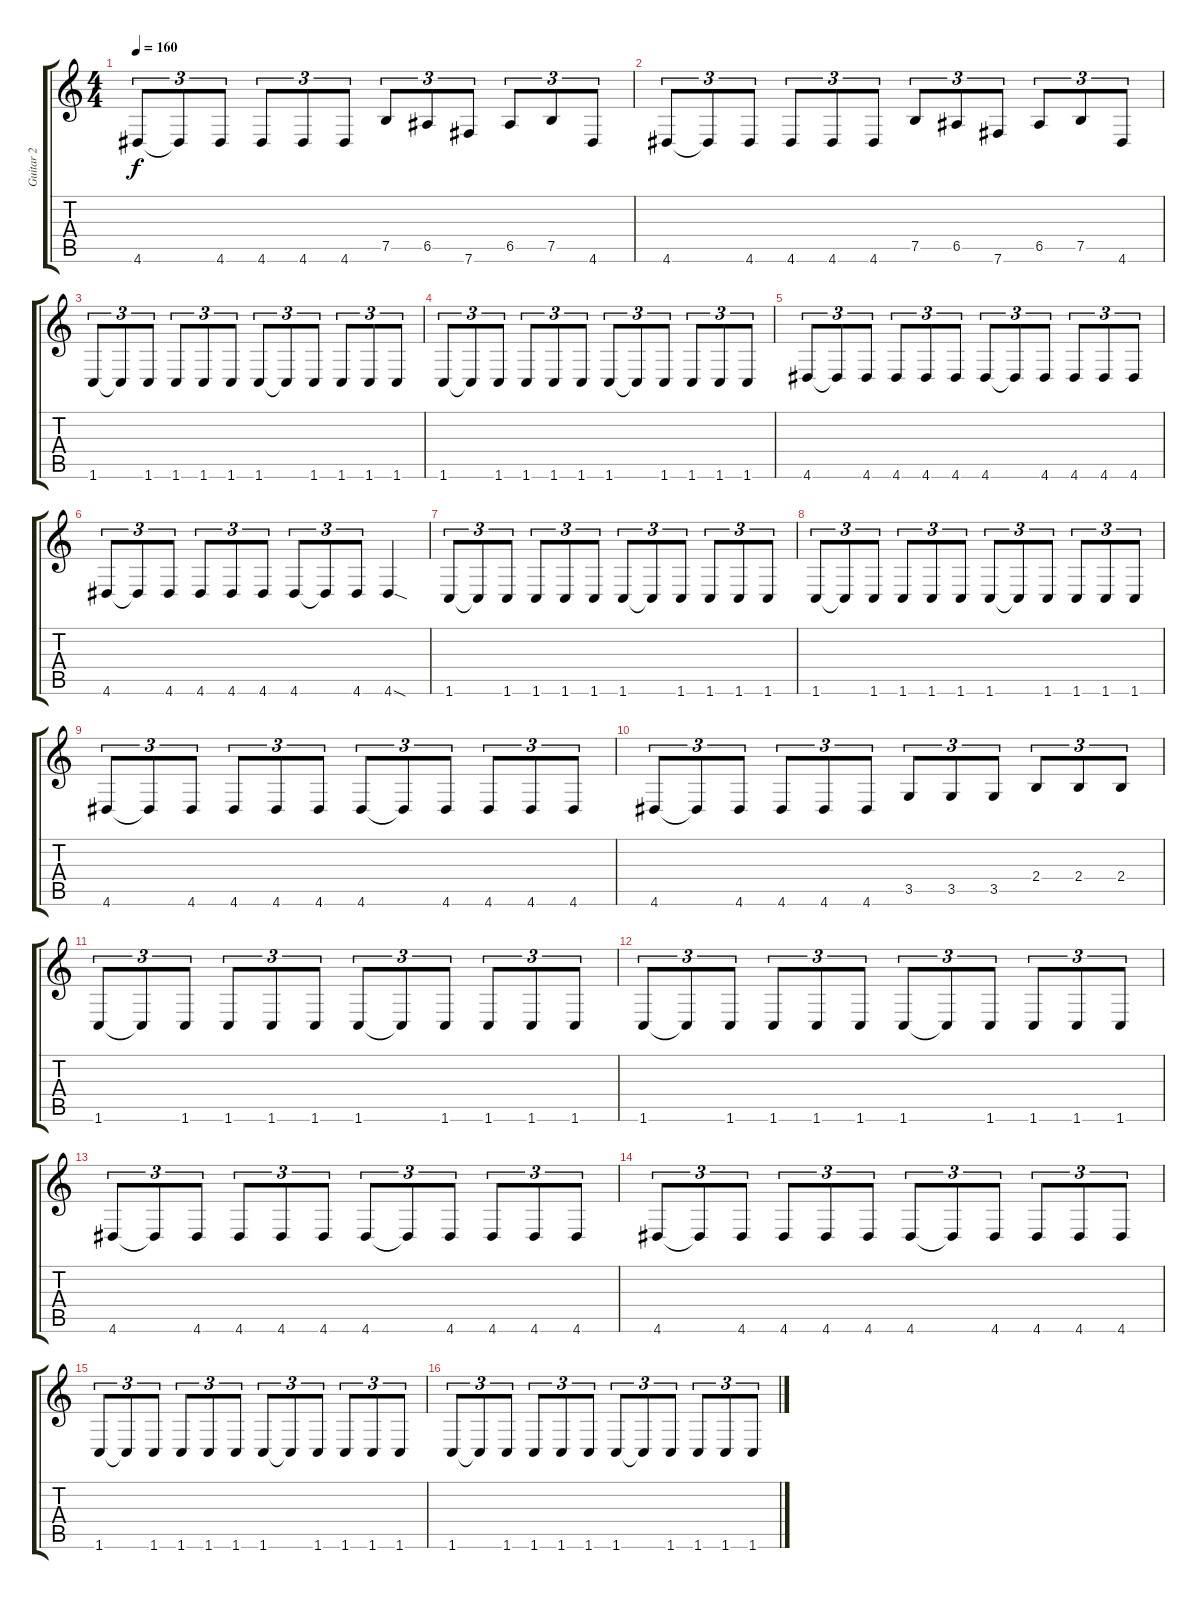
\track ("Guitar 2" "Guitar 2") {instrument distortionguitar}
\staff {score tabs}
\tuning (B3 Gb3 D3 A2 E2 B1) {hide}
\ts (4 4)
\tempo 160
\clef g2
\ks c
4.6.8{tu (3 2) dy f} 4.6{t}.8{tu (3 2)} 4.6.8{tu (3 2)} 4.6.8{tu (3 2)} 4.6.8{tu (3 2)} 4.6.8{tu (3 2)} 7.5.8{tu (3 2)} 6.5.8{tu (3 2)} 7.6.8{tu (3 2)} 6.5.8{tu (3 2)} 7.5.8{tu (3 2)} 4.6.8{tu (3 2)} |
4.6.8{tu (3 2)} 4.6{t}.8{tu (3 2)} 4.6.8{tu (3 2)} 4.6.8{tu (3 2)} 4.6.8{tu (3 2)} 4.6.8{tu (3 2)} 7.5.8{tu (3 2)} 6.5.8{tu (3 2)} 7.6.8{tu (3 2)} 6.5.8{tu (3 2)} 7.5.8{tu (3 2)} 4.6.8{tu (3 2)} |
1.6.8{tu (3 2)} 1.6{t}.8{tu (3 2)} 1.6.8{tu (3 2)} 1.6.8{tu (3 2)} 1.6.8{tu (3 2)} 1.6.8{tu (3 2)} 1.6.8{tu (3 2)} 1.6{t}.8{tu (3 2)} 1.6.8{tu (3 2)} 1.6.8{tu (3 2)} 1.6.8{tu (3 2)} 1.6.8{tu (3 2)} |
1.6.8{tu (3 2)} 1.6{t}.8{tu (3 2)} 1.6.8{tu (3 2)} 1.6.8{tu (3 2)} 1.6.8{tu (3 2)} 1.6.8{tu (3 2)} 1.6.8{tu (3 2)} 1.6{t}.8{tu (3 2)} 1.6.8{tu (3 2)} 1.6.8{tu (3 2)} 1.6.8{tu (3 2)} 1.6.8{tu (3 2)} |
4.6.8{tu (3 2)} 4.6{t}.8{tu (3 2)} 4.6.8{tu (3 2)} 4.6.8{tu (3 2)} 4.6.8{tu (3 2)} 4.6.8{tu (3 2)} 4.6.8{tu (3 2)} 4.6{t}.8{tu (3 2)} 4.6.8{tu (3 2)} 4.6.8{tu (3 2)} 4.6.8{tu (3 2)} 4.6.8{tu (3 2)} |
4.6.8{tu (3 2)} 4.6{t}.8{tu (3 2)} 4.6.8{tu (3 2)} 4.6.8{tu (3 2)} 4.6.8{tu (3 2)} 4.6.8{tu (3 2)} 4.6.8{tu (3 2)} 4.6{t}.8{tu (3 2)} 4.6.8{tu (3 2)} 4.6{sod}.4 |
1.6.8{tu (3 2)} 1.6{t}.8{tu (3 2)} 1.6.8{tu (3 2)} 1.6.8{tu (3 2)} 1.6.8{tu (3 2)} 1.6.8{tu (3 2)} 1.6.8{tu (3 2)} 1.6{t}.8{tu (3 2)} 1.6.8{tu (3 2)} 1.6.8{tu (3 2)} 1.6.8{tu (3 2)} 1.6.8{tu (3 2)} |
1.6.8{tu (3 2)} 1.6{t}.8{tu (3 2)} 1.6.8{tu (3 2)} 1.6.8{tu (3 2)} 1.6.8{tu (3 2)} 1.6.8{tu (3 2)} 1.6.8{tu (3 2)} 1.6{t}.8{tu (3 2)} 1.6.8{tu (3 2)} 1.6.8{tu (3 2)} 1.6.8{tu (3 2)} 1.6.8{tu (3 2)} |
4.6.8{tu (3 2)} 4.6{t}.8{tu (3 2)} 4.6.8{tu (3 2)} 4.6.8{tu (3 2)} 4.6.8{tu (3 2)} 4.6.8{tu (3 2)} 4.6.8{tu (3 2)} 4.6{t}.8{tu (3 2)} 4.6.8{tu (3 2)} 4.6.8{tu (3 2)} 4.6.8{tu (3 2)} 4.6.8{tu (3 2)} |
4.6.8{tu (3 2)} 4.6{t}.8{tu (3 2)} 4.6.8{tu (3 2)} 4.6.8{tu (3 2)} 4.6.8{tu (3 2)} 4.6.8{tu (3 2)} 3.5.8{tu (3 2)} 3.5.8{tu (3 2)} 3.5.8{tu (3 2)} 2.4.8{tu (3 2)} 2.4.8{tu (3 2)} 2.4.8{tu (3 2)} |
1.6.8{tu (3 2)} 1.6{t}.8{tu (3 2)} 1.6.8{tu (3 2)} 1.6.8{tu (3 2)} 1.6.8{tu (3 2)} 1.6.8{tu (3 2)} 1.6.8{tu (3 2)} 1.6{t}.8{tu (3 2)} 1.6.8{tu (3 2)} 1.6.8{tu (3 2)} 1.6.8{tu (3 2)} 1.6.8{tu (3 2)} |
1.6.8{tu (3 2)} 1.6{t}.8{tu (3 2)} 1.6.8{tu (3 2)} 1.6.8{tu (3 2)} 1.6.8{tu (3 2)} 1.6.8{tu (3 2)} 1.6.8{tu (3 2)} 1.6{t}.8{tu (3 2)} 1.6.8{tu (3 2)} 1.6.8{tu (3 2)} 1.6.8{tu (3 2)} 1.6.8{tu (3 2)} |
4.6.8{tu (3 2)} 4.6{t}.8{tu (3 2)} 4.6.8{tu (3 2)} 4.6.8{tu (3 2)} 4.6.8{tu (3 2)} 4.6.8{tu (3 2)} 4.6.8{tu (3 2)} 4.6{t}.8{tu (3 2)} 4.6.8{tu (3 2)} 4.6.8{tu (3 2)} 4.6.8{tu (3 2)} 4.6.8{tu (3 2)} |
4.6.8{tu (3 2)} 4.6{t}.8{tu (3 2)} 4.6.8{tu (3 2)} 4.6.8{tu (3 2)} 4.6.8{tu (3 2)} 4.6.8{tu (3 2)} 4.6.8{tu (3 2)} 4.6{t}.8{tu (3 2)} 4.6.8{tu (3 2)} 4.6.8{tu (3 2)} 4.6.8{tu (3 2)} 4.6.8{tu (3 2)} |
1.6.8{tu (3 2)} 1.6{t}.8{tu (3 2)} 1.6.8{tu (3 2)} 1.6.8{tu (3 2)} 1.6.8{tu (3 2)} 1.6.8{tu (3 2)} 1.6.8{tu (3 2)} 1.6{t}.8{tu (3 2)} 1.6.8{tu (3 2)} 1.6.8{tu (3 2)} 1.6.8{tu (3 2)} 1.6.8{tu (3 2)} |
1.6.8{tu (3 2)} 1.6{t}.8{tu (3 2)} 1.6.8{tu (3 2)} 1.6.8{tu (3 2)} 1.6.8{tu (3 2)} 1.6.8{tu (3 2)} 1.6.8{tu (3 2)} 1.6{t}.8{tu (3 2)} 1.6.8{tu (3 2)} 1.6.8{tu (3 2)} 1.6.8{tu (3 2)} 1.6.8{tu (3 2)}
